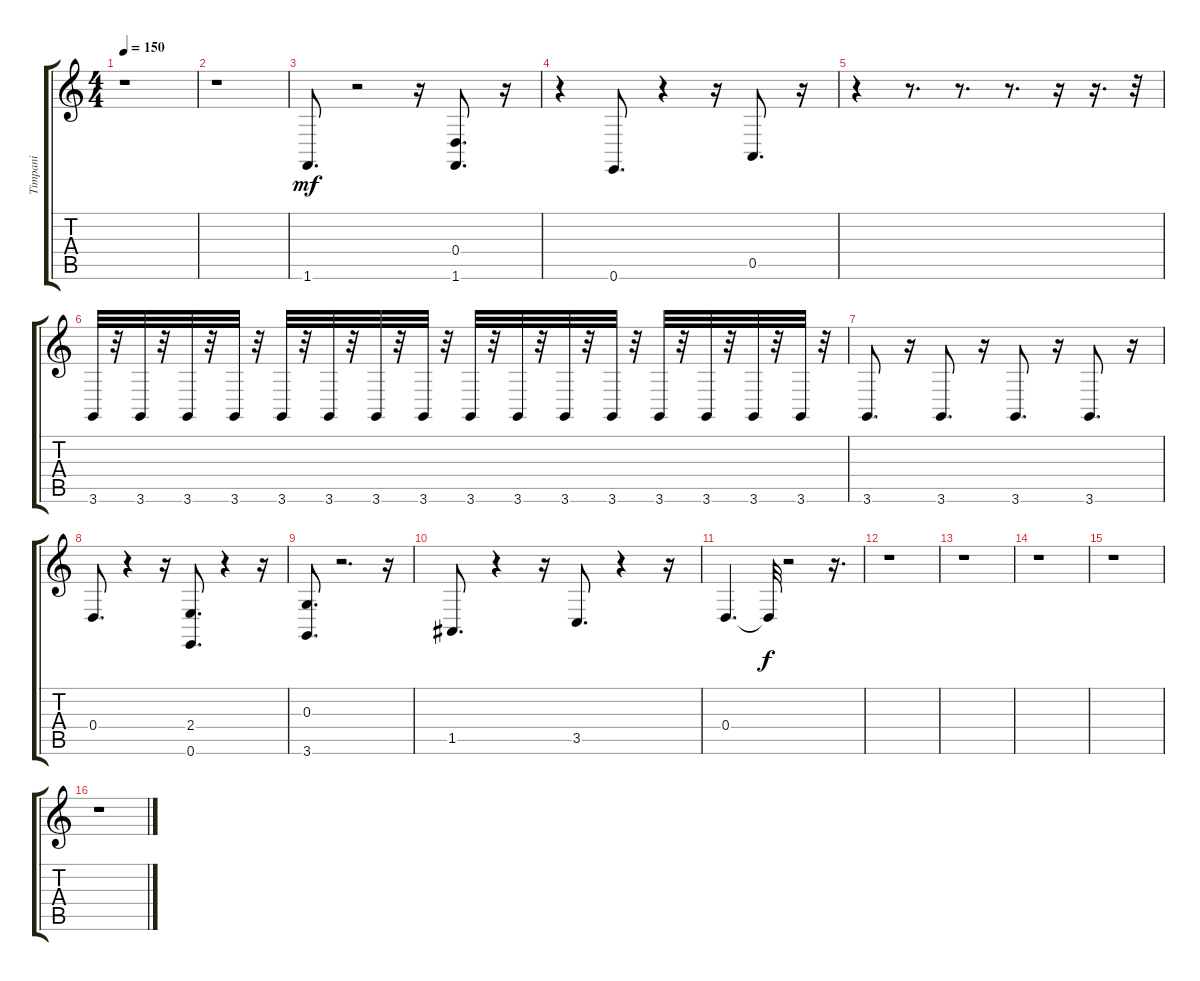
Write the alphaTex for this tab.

\track ("Timpani" "Timpani") {instrument timpani}
\staff {score tabs}
\tuning (E4 B3 G3 D3 A2 E2) {hide}
\ts (4 4)
\tempo 150
\clef g2
\ks c
r.1{dy mf} |
r.1 |
1.6.8{d} r.2 r.16 (0.4 1.6).8{d} r.16 |
r.4 0.6.8{d} r.4 r.16 0.5.8{d} r.16 |
r.4 r.8{d} r.8{d} r.8{d} r.16 r.16{d} r.32 |
3.6.32 r.32 3.6.32 r.32 3.6.32 r.32 3.6.32 r.32 3.6.32 r.32 3.6.32 r.32 3.6.32 r.32 3.6.32 r.32 3.6.32 r.32 3.6.32 r.32 3.6.32 r.32 3.6.32 r.32 3.6.32 r.32 3.6.32 r.32 3.6.32 r.32 3.6.32 r.32 |
3.6.8{d} r.16 3.6.8{d} r.16 3.6.8{d} r.16 3.6.8{d} r.16 |
0.4.8{d} r.4 r.16 (2.4 0.6).8{d} r.4 r.16 |
(0.3 3.6).8{d} r.2{d} r.16 |
1.5.8{d} r.4 r.16 3.5.8{d} r.4 r.16 |
0.4.4{d} 0.4{t}.32{dy f} r.2 r.16{d} |
r.1 |
r.1 |
r.1 |
r.1 |
r.1
